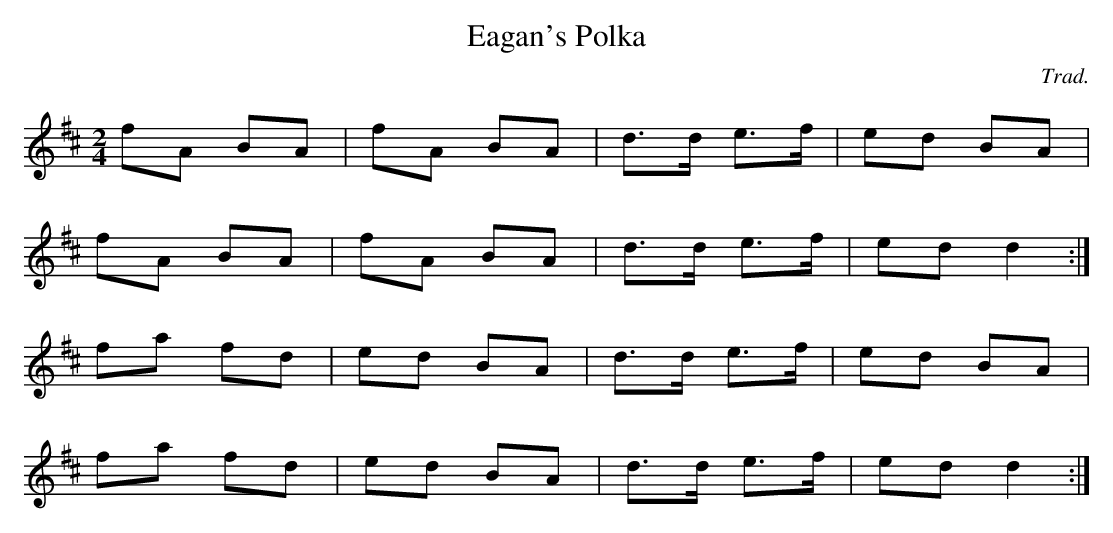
X:1
T:Eagan's Polka
C:Trad.
M:2/4
L:1/8
K: D
fA BA|fA BA|d>d e>f|ed BA|
fA BA|fA BA|d>d e>f|ed d2:|
fa fd|ed BA|d>d e>f|ed BA|
fa fd|ed BA|d>d e>f|ed d2:|
